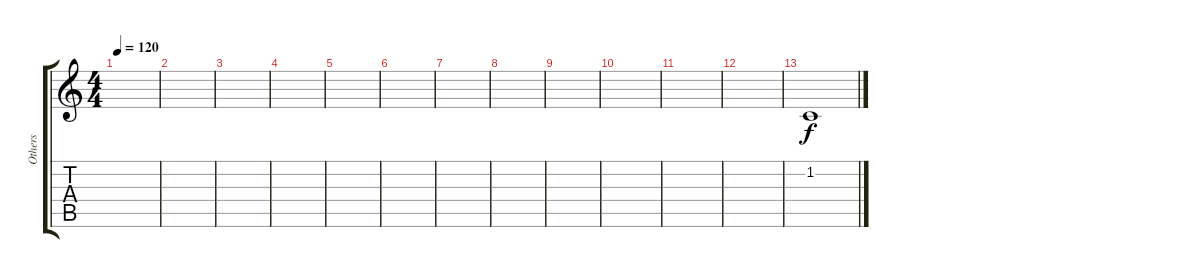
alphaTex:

\track ("Others" "Others") {instrument reversecymbal}
\staff {score tabs}
\tuning (E4 B3 G3 D3 A2 E2) {hide}
\ts (4 4)
\tempo 120
\clef g2
\ks c
|
|
|
|
|
|
|
|
|
|
|
|
1.2.1
